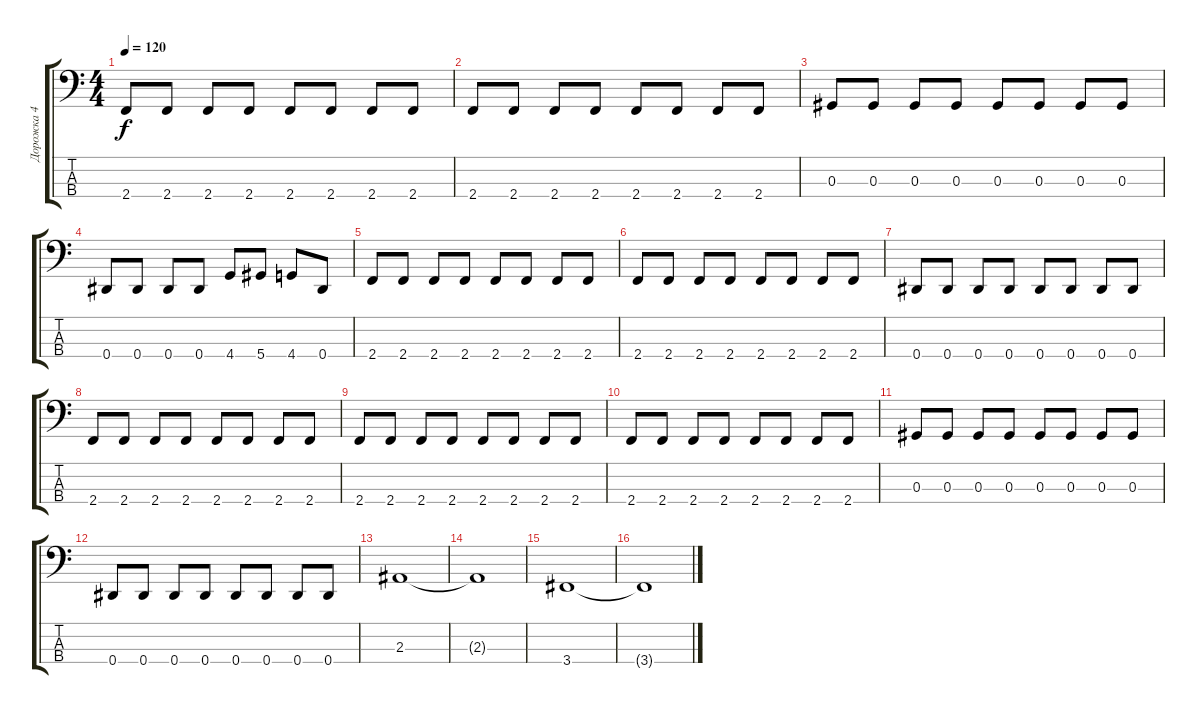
\track ("Дорожка 4" "Дорожка 4") {instrument electricbassfinger}
\staff {score tabs}
\tuning (Gb2 Db2 Ab1 Eb1) {hide}
\ts (4 4)
\tempo 120
\clef f4
\ks c
2.4.8{dy f} 2.4.8 2.4.8 2.4.8 2.4.8 2.4.8 2.4.8 2.4.8 |
2.4.8 2.4.8 2.4.8 2.4.8 2.4.8 2.4.8 2.4.8 2.4.8 |
0.3.8 0.3.8 0.3.8 0.3.8 0.3.8 0.3.8 0.3.8 0.3.8 |
0.4.8 0.4.8 0.4.8 0.4.8 4.4.8 5.4.8 4.4.8 0.4.8 |
2.4.8 2.4.8 2.4.8 2.4.8 2.4.8 2.4.8 2.4.8 2.4.8 |
2.4.8 2.4.8 2.4.8 2.4.8 2.4.8 2.4.8 2.4.8 2.4.8 |
0.4.8 0.4.8 0.4.8 0.4.8 0.4.8 0.4.8 0.4.8 0.4.8 |
2.4.8 2.4.8 2.4.8 2.4.8 2.4.8 2.4.8 2.4.8 2.4.8 |
2.4.8 2.4.8 2.4.8 2.4.8 2.4.8 2.4.8 2.4.8 2.4.8 |
2.4.8 2.4.8 2.4.8 2.4.8 2.4.8 2.4.8 2.4.8 2.4.8 |
0.3.8 0.3.8 0.3.8 0.3.8 0.3.8 0.3.8 0.3.8 0.3.8 |
0.4.8 0.4.8 0.4.8 0.4.8 0.4.8 0.4.8 0.4.8 0.4.8 |
2.3.1 |
2.3{t}.1 |
3.4.1 |
3.4{t}.1
